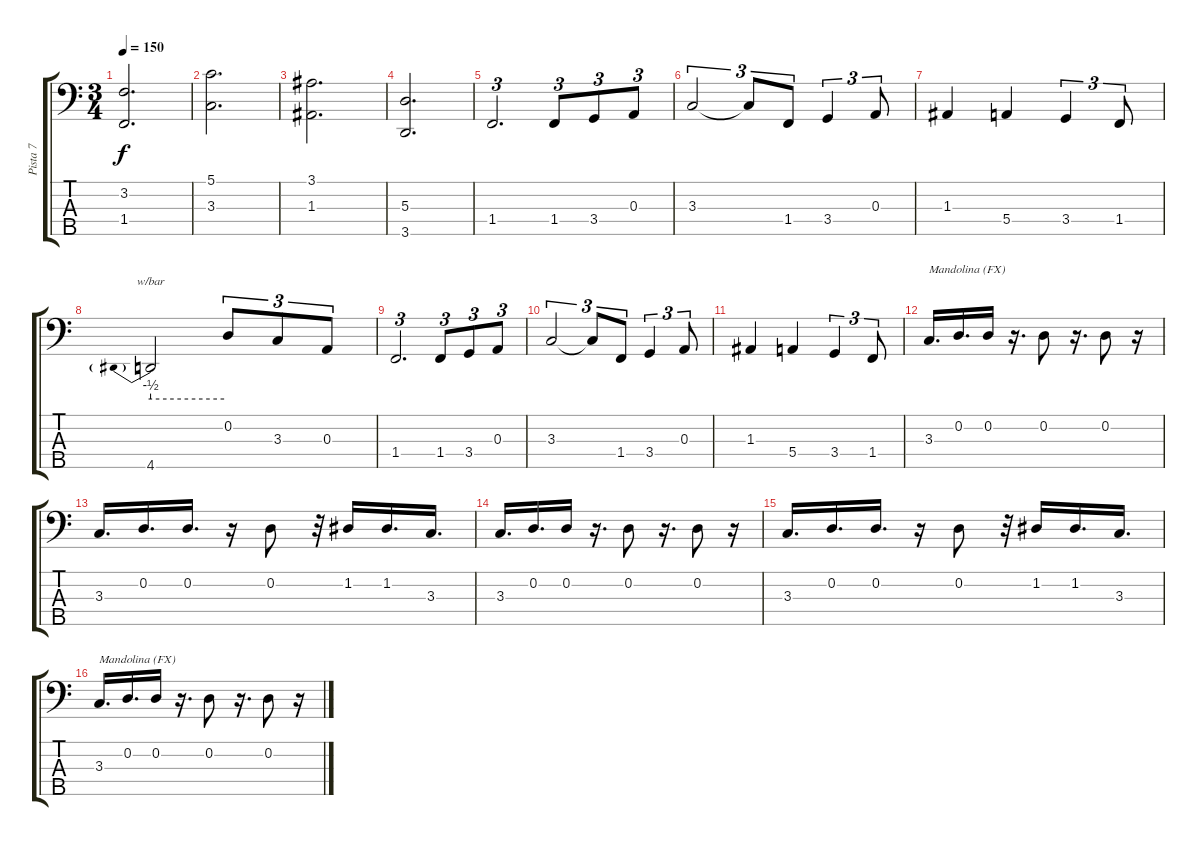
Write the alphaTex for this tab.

\track ("Pista 7" "Pista 7") {instrument fretlessbass}
\staff {score tabs}
\tuning (G2 D2 A1 E1 B0) {hide}
\ts (3 4)
\tempo 150
\clef f4
\ks c
(3.2 1.4).2{d dy f} |
(5.1 3.3).2{d} |
(3.1 1.3).2{d} |
(5.3 3.5).2{d} |
1.4.2{d tu (3 2)} 1.4.8{tu (3 2)} 3.4.8{tu (3 2)} 0.3.8{tu (3 2)} |
3.3.2{tu (3 2)} 3.3{t}.8{tu (3 2)} 1.4.8{tu (3 2)} 3.4.4{tu (3 2)} 0.3.8{tu (3 2)} |
1.3.4 5.4.4 3.4.4{tu (3 2)} 1.4.8{tu (3 2)} |
4.5{acc b}.2{tbe (predive default 0 -2 60 -2)} 0.2.8{tu (3 2)} 3.3.8{tu (3 2)} 0.3.8{tu (3 2)} |
1.4.2{d tu (3 2)} 1.4.8{tu (3 2)} 3.4.8{tu (3 2)} 0.3.8{tu (3 2)} |
3.3.2{tu (3 2)} 3.3{t}.8{tu (3 2)} 1.4.8{tu (3 2)} 3.4.4{tu (3 2)} 0.3.8{tu (3 2)} |
1.3.4 5.4.4 3.4.4{tu (3 2)} 1.4.8{tu (3 2)} |
3.3.16{d txt "Mandolina (FX)"} 0.2.16{d} 0.2.16 r.16{d} 0.2.8 r.16{d} 0.2.8 r.16 |
3.3.16{d} 0.2.16{d} 0.2.16{d} r.16 0.2.8 r.32 1.2.16 1.2.16{d} 3.3.16{d} |
3.3.16{d} 0.2.16{d} 0.2.16 r.16{d} 0.2.8 r.16{d} 0.2.8 r.16 |
3.3.16{d} 0.2.16{d} 0.2.16{d} r.16 0.2.8 r.32 1.2.16 1.2.16{d} 3.3.16{d} |
3.3.16{d txt "Mandolina (FX)"} 0.2.16{d} 0.2.16 r.16{d} 0.2.8 r.16{d} 0.2.8 r.16
